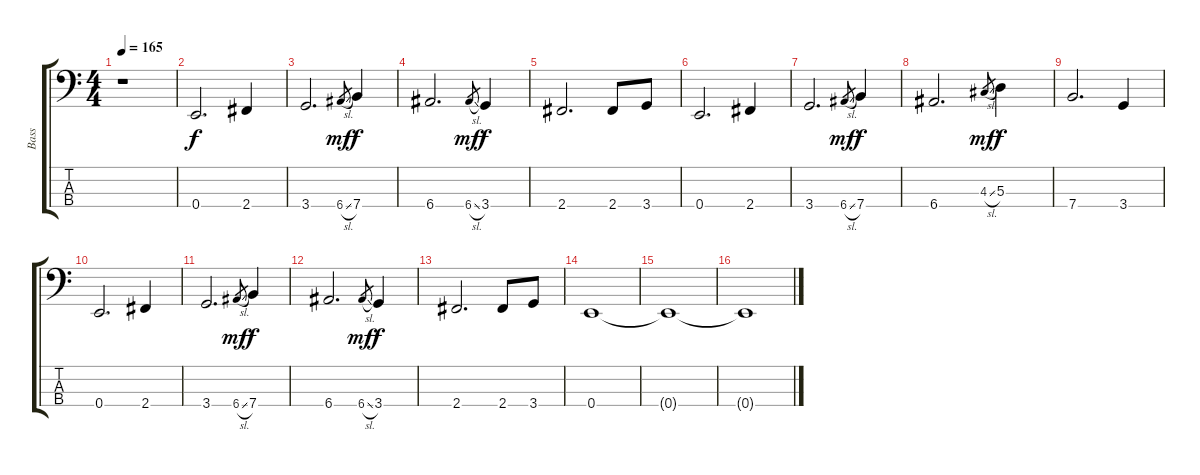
\track ("Bass" "Bass") {instrument electricbassfinger}
\staff {score tabs}
\tuning (G2 D2 A1 E1) {hide}
\ts (4 4)
\tempo 165
\clef f4
\ks c
r.1{dy f instrument electricbassfinger} |
0.4.2{d} 2.4.4 |
3.4.2{d} 6.4{sl}.8{gr dy mf} 7.4.4{dy f} |
6.4.2{d} 6.4{sl}.8{gr dy mf} 3.4.4{dy f} |
2.4.2{d} 2.4.8 3.4.8 |
0.4.2{d} 2.4.4 |
3.4.2{d} 6.4{sl}.8{gr dy mf} 7.4.4{dy f} |
6.4.2{d} 4.3{sl}.8{gr dy mf} 5.3.4{dy f} |
7.4.2{d} 3.4.4 |
0.4.2{d} 2.4.4 |
3.4.2{d} 6.4{sl}.8{gr dy mf} 7.4.4{dy f} |
6.4.2{d} 6.4{sl}.8{gr dy mf} 3.4.4{dy f} |
2.4.2{d} 2.4.8 3.4.8 |
0.4.1 |
0.4{t}.1 |
0.4{t}.1
